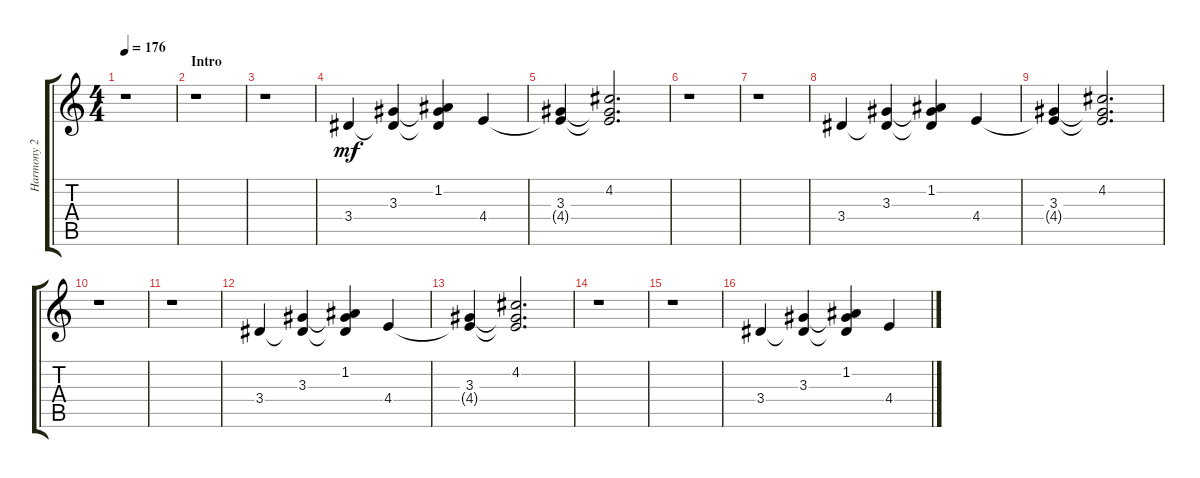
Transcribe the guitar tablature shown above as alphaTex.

\track ("Harmony 2" "Harmony 2") {instrument overdrivenguitar}
\staff {score tabs}
\tuning (D4 A3 F3 C3 G2 C2) {hide}
\ts (4 4)
\tempo 176
\clef g2
\ks aminor
r.1{dy mf instrument overdrivenguitar} |
\section ("" "Intro")
r.1 |
r.1 |
3.4.4 (3.3 3.4{t}).4 (1.2 3.3{t} 3.4{t}).4 4.4.4 |
(3.3 4.4{t}).4 (4.2 3.3{t} 4.4{t}).2{d} |
r.1 |
r.1 |
3.4.4 (3.3 3.4{t}).4 (1.2 3.3{t} 3.4{t}).4 4.4.4 |
(3.3 4.4{t}).4 (4.2 3.3{t} 4.4{t}).2{d} |
r.1 |
r.1 |
3.4.4 (3.3 3.4{t}).4 (1.2 3.3{t} 3.4{t}).4 4.4.4 |
(3.3 4.4{t}).4 (4.2 3.3{t} 4.4{t}).2{d} |
r.1 |
r.1 |
3.4.4 (3.3 3.4{t}).4 (1.2 3.3{t} 3.4{t}).4 4.4.4
